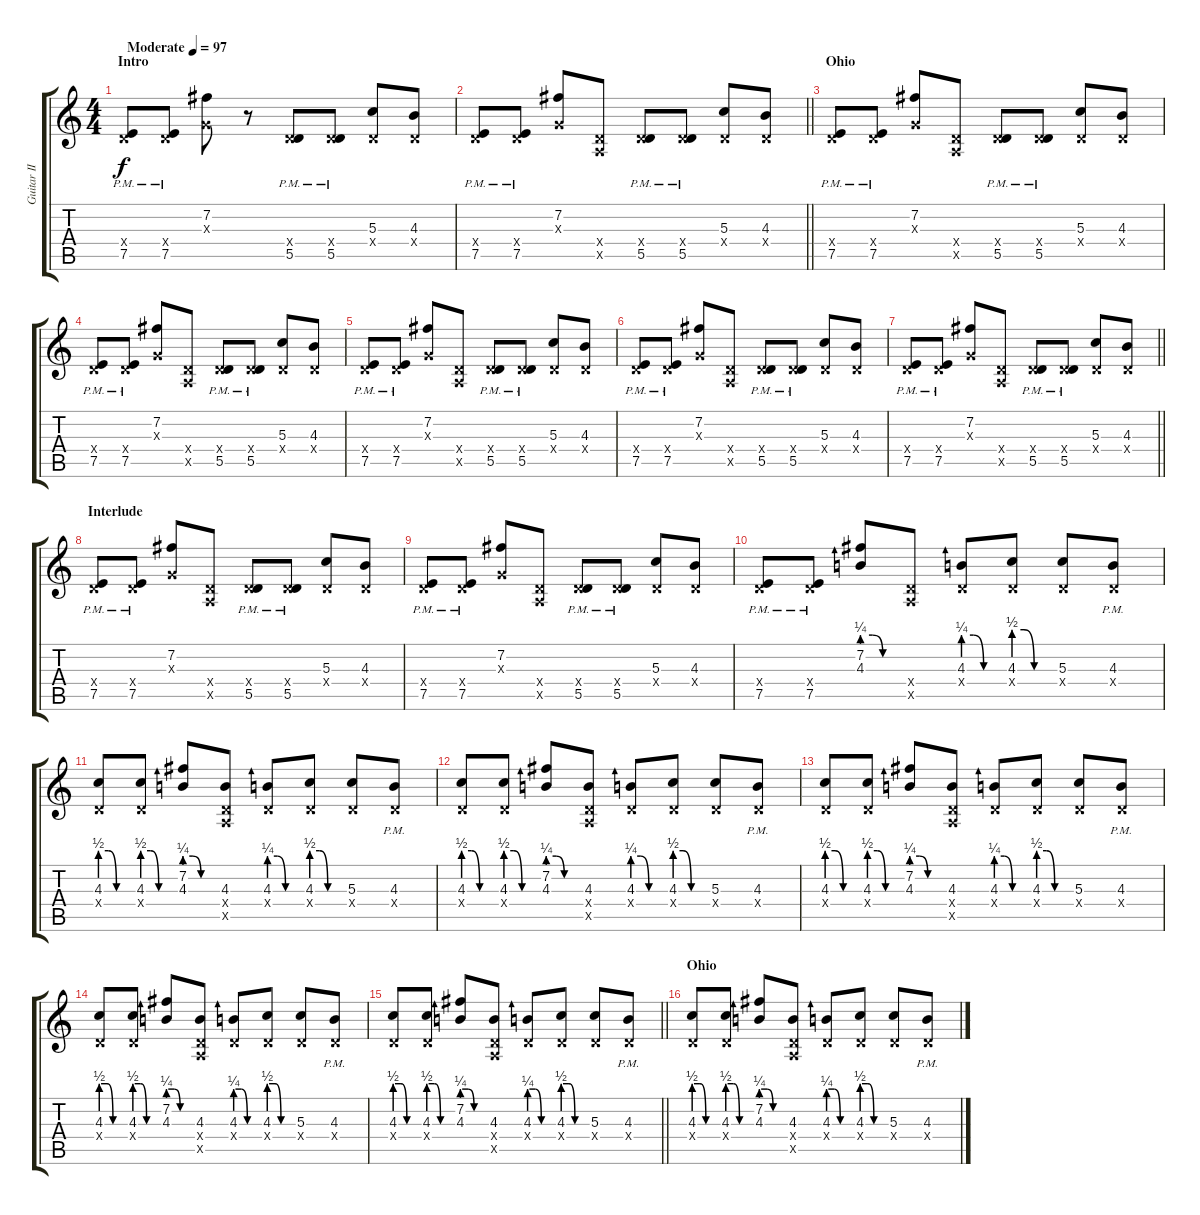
\track ("Guitar II (Rhythm)" "Guitar II ") {instrument electricguitarmuted}
\staff {score tabs}
\tuning (E4 B3 G3 D3 A2 E2) {hide}
\ts (4 4)
\section ("" "Intro")
\tempo (97 "Moderate")
\clef g2
\ks c
(0.4{x} 7.5{pm}).8{dy f instrument electricguitarmuted} (0.4{x} 7.5{pm}).8 (7.2 0.3{x}).8 r.8 (0.4{x} 5.5{pm}).8 (0.4{x} 5.5{pm}).8 (5.3 0.4{x}).8 (4.3 0.4{x}).8 |
\barLineRight lightlight
(0.4{x} 7.5{pm}).8 (0.4{x} 7.5{pm}).8 (7.2 0.3{x}).8 (0.4{x} 0.5{x}).8 (0.4{x} 5.5{pm}).8 (0.4{x} 5.5{pm}).8 (5.3 0.4{x}).8 (4.3 0.4{x}).8 |
\section ("" "Ohio")
(0.4{x} 7.5{pm}).8 (0.4{x} 7.5{pm}).8 (7.2 0.3{x}).8 (0.4{x} 0.5{x}).8 (0.4{x} 5.5{pm}).8 (0.4{x} 5.5{pm}).8 (5.3 0.4{x}).8 (4.3 0.4{x}).8 |
(0.4{x} 7.5{pm}).8 (0.4{x} 7.5{pm}).8 (7.2 0.3{x}).8 (0.4{x} 0.5{x}).8 (0.4{x} 5.5{pm}).8 (0.4{x} 5.5{pm}).8 (5.3 0.4{x}).8 (4.3 0.4{x}).8 |
(0.4{x} 7.5{pm}).8 (0.4{x} 7.5{pm}).8 (7.2 0.3{x}).8 (0.4{x} 0.5{x}).8 (0.4{x} 5.5{pm}).8 (0.4{x} 5.5{pm}).8 (5.3 0.4{x}).8 (4.3 0.4{x}).8 |
(0.4{x} 7.5{pm}).8 (0.4{x} 7.5{pm}).8 (7.2 0.3{x}).8 (0.4{x} 0.5{x}).8 (0.4{x} 5.5{pm}).8 (0.4{x} 5.5{pm}).8 (5.3 0.4{x}).8 (4.3 0.4{x}).8 |
\barLineRight lightlight
(0.4{x} 7.5{pm}).8 (0.4{x} 7.5{pm}).8 (7.2 0.3{x}).8 (0.4{x} 0.5{x}).8 (0.4{x} 5.5{pm}).8 (0.4{x} 5.5{pm}).8 (5.3 0.4{x}).8 (4.3 0.4{x}).8 |
\section ("" "Interlude")
(0.4{x} 7.5{pm}).8 (0.4{x} 7.5{pm}).8 (7.2 0.3{x}).8 (0.4{x} 0.5{x}).8 (0.4{x} 5.5{pm}).8 (0.4{x} 5.5{pm}).8 (5.3 0.4{x}).8 (4.3 0.4{x}).8 |
(0.4{x} 7.5{pm}).8 (0.4{x} 7.5{pm}).8 (7.2 0.3{x}).8 (0.4{x} 0.5{x}).8 (0.4{x} 5.5{pm}).8 (0.4{x} 5.5{pm}).8 (5.3 0.4{x}).8 (4.3 0.4{x}).8 |
(0.4{x} 7.5{pm}).8 (0.4{x} 7.5{pm}).8 (7.2 4.3{be (custom 0 1 15 1 30 0 60 0)}).8 (0.4{x} 0.5{x}).8 (4.3{be (custom 0 1 15 1 30 0 60 0)} 0.4{x}).8 (4.3{be (custom 0 2 15 2 30 0 60 0)} 0.4{x}).8 (5.3 0.4{x}).8 (4.3{pm} 0.4{x}).8 |
(4.3{be (custom 0 2 15 2 30 0 60 0)} 0.4{x}).8 (4.3{be (custom 0 2 15 2 30 0 60 0)} 0.4{x}).8 (7.2 4.3{be (custom 0 1 15 1 30 0 60 0)}).8 (4.3 0.4{x} 0.5{x}).8 (4.3{be (custom 0 1 15 1 30 0 60 0)} 0.4{x}).8 (4.3{be (custom 0 2 15 2 30 0 60 0)} 0.4{x}).8 (5.3 0.4{x}).8 (4.3{pm} 0.4{x}).8 |
(4.3{be (custom 0 2 15 2 30 0 60 0)} 0.4{x}).8 (4.3{be (custom 0 2 15 2 30 0 60 0)} 0.4{x}).8 (7.2 4.3{be (custom 0 1 15 1 30 0 60 0)}).8 (4.3 0.4{x} 0.5{x}).8 (4.3{be (custom 0 1 15 1 30 0 60 0)} 0.4{x}).8 (4.3{be (custom 0 2 15 2 30 0 60 0)} 0.4{x}).8 (5.3 0.4{x}).8 (4.3{pm} 0.4{x}).8 |
(4.3{be (custom 0 2 15 2 30 0 60 0)} 0.4{x}).8 (4.3{be (custom 0 2 15 2 30 0 60 0)} 0.4{x}).8 (7.2 4.3{be (custom 0 1 15 1 30 0 60 0)}).8 (4.3 0.4{x} 0.5{x}).8 (4.3{be (custom 0 1 15 1 30 0 60 0)} 0.4{x}).8 (4.3{be (custom 0 2 15 2 30 0 60 0)} 0.4{x}).8 (5.3 0.4{x}).8 (4.3{pm} 0.4{x}).8 |
(4.3{be (custom 0 2 15 2 30 0 60 0)} 0.4{x}).8 (4.3{be (custom 0 2 15 2 30 0 60 0)} 0.4{x}).8 (7.2 4.3{be (custom 0 1 15 1 30 0 60 0)}).8 (4.3 0.4{x} 0.5{x}).8 (4.3{be (custom 0 1 15 1 30 0 60 0)} 0.4{x}).8 (4.3{be (custom 0 2 15 2 30 0 60 0)} 0.4{x}).8 (5.3 0.4{x}).8 (4.3{pm} 0.4{x}).8 |
\barLineRight lightlight
(4.3{be (custom 0 2 15 2 30 0 60 0)} 0.4{x}).8 (4.3{be (custom 0 2 15 2 30 0 60 0)} 0.4{x}).8 (7.2 4.3{be (custom 0 1 15 1 30 0 60 0)}).8 (4.3 0.4{x} 0.5{x}).8 (4.3{be (custom 0 1 15 1 30 0 60 0)} 0.4{x}).8 (4.3{be (custom 0 2 15 2 30 0 60 0)} 0.4{x}).8 (5.3 0.4{x}).8 (4.3{pm} 0.4{x}).8 |
\section ("" "Ohio")
(4.3{be (custom 0 2 15 2 30 0 60 0)} 0.4{x}).8 (4.3{be (custom 0 2 15 2 30 0 60 0)} 0.4{x}).8 (7.2 4.3{be (custom 0 1 15 1 30 0 60 0)}).8 (4.3 0.4{x} 0.5{x}).8 (4.3{be (custom 0 1 15 1 30 0 60 0)} 0.4{x}).8 (4.3{be (custom 0 2 15 2 30 0 60 0)} 0.4{x}).8 (5.3 0.4{x}).8 (4.3{pm} 0.4{x}).8
